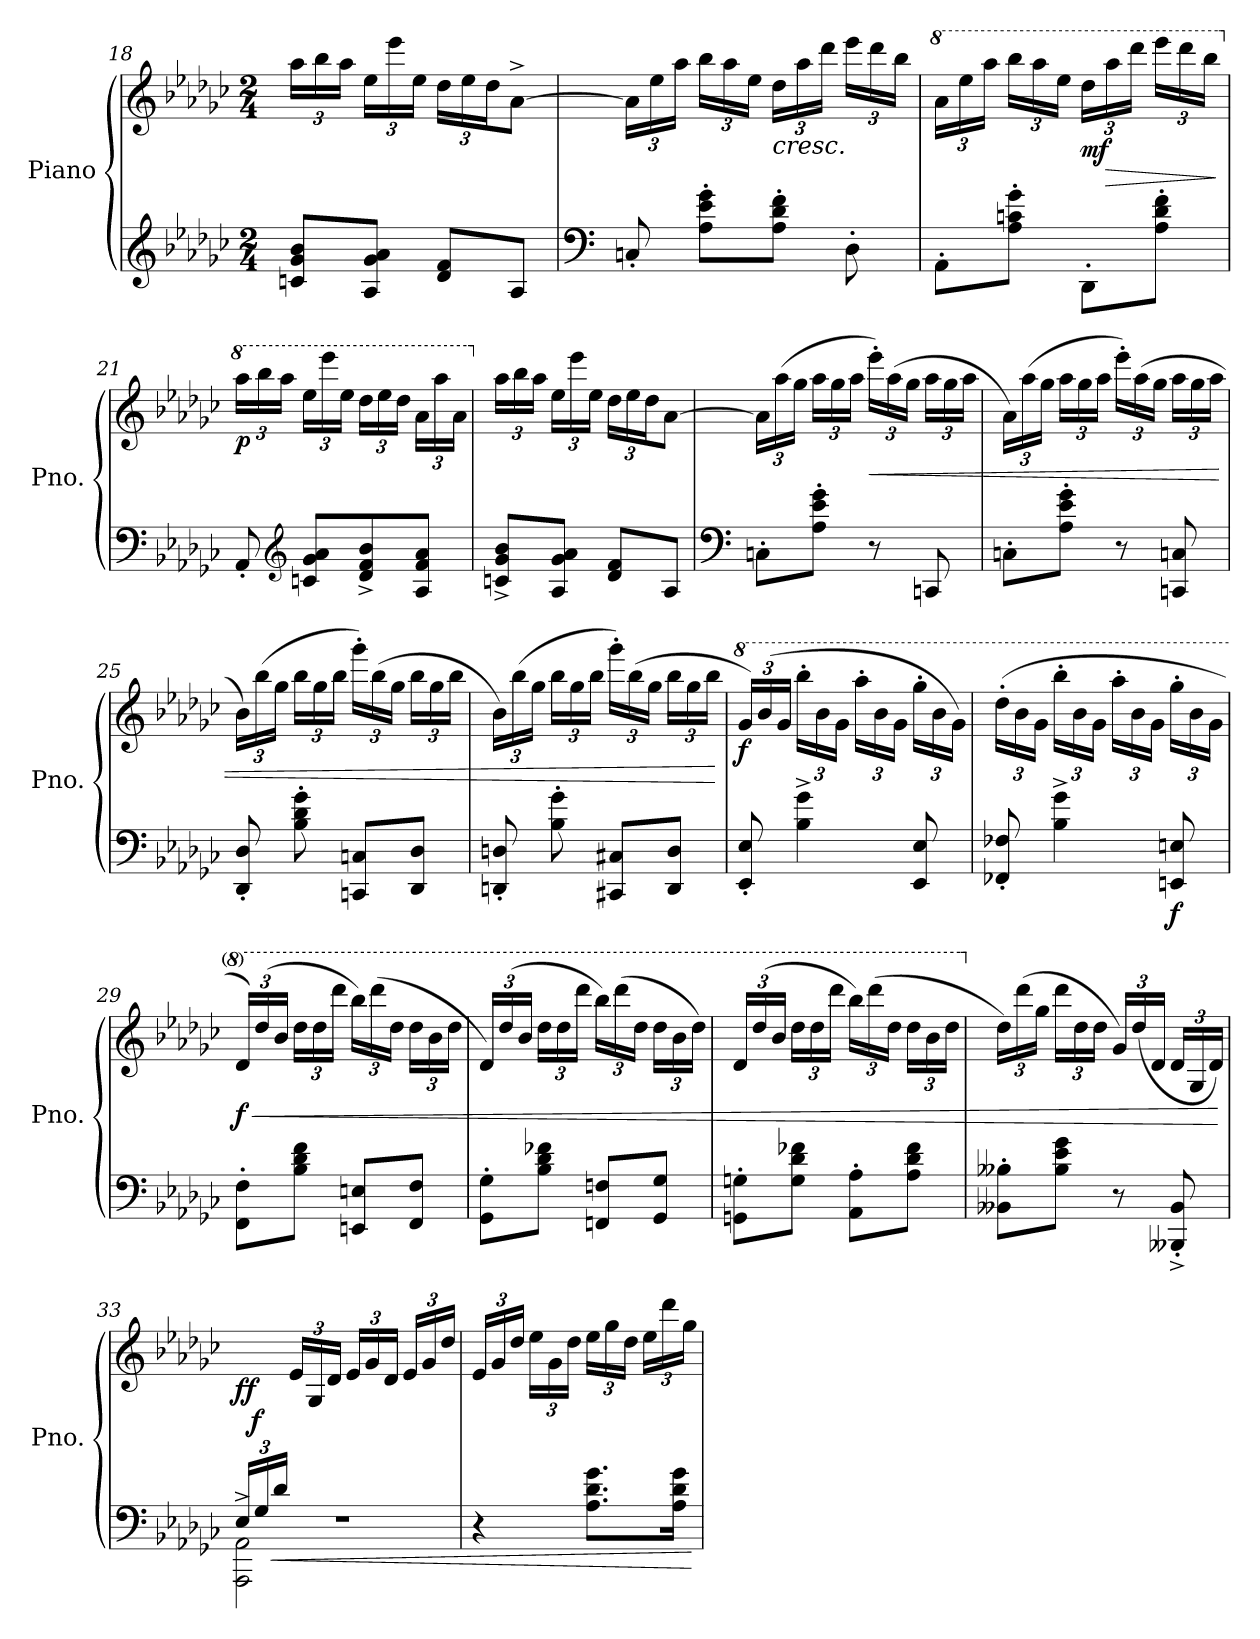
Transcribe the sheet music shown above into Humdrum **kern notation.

**kern	**kern	**dynam
*part1	*part1	*part1
*staff2	*staff1	*staff1/2
*I"Piano	*	*
*I'Pno.	*	*
*clefG2	*clefG2	*
*k[b-e-a-d-g-c-]	*k[b-e-a-d-g-c-]	*
*M2/4	*M2/4	*
*	*Xbrackettup	*
=18	=18	=18
8cn/ 8g-/ 8b-/L	24aa-\LL	.
.	24bb-\	.
*	*MM110	*
.	24aa-\JJ	.
8A-/ 8g-/ 8a-/J	24ee-\LL	.
.	24eee-\	.
.	24ee-\JJ	.
8d-/ 8f/L	24dd-\LL	.
*	*MM100	*
.	24ee-\	.
.	24dd-\J	.
8A-/J	[8a-^\J	.
=19	=19	=19
*clefF4	*	*
*	*MM116	*
8Cn'/	24a-\LL]	.
.	24ee-\	.
.	24aa-\JJ	.
8A-\' 8e-\' 8g-\'L	24bb-\LL	.
.	24aa-\	.
.	24ee-\JJ	.
!	!	!LO:HP:b
8A-\' 8d-\' 8f\'J	24dd-\LL	<
.	24aa-\	.
.	24ddd-\JJ	.
8D-'\	24eee-\LL	.
.	24ddd-\	.
.	24bb-\JJ	.
=20	=20	=20
*	*8va	*
8AA-'\L	24aa-\LL	.
.	24eee-\	.
.	24aaa-\JJ	.
8A-\' 8cn\' 8g-\'J	24bbb-\LL	.
.	24aaa-\	.
.	24eee-\JJ	.
!	!	!LO:DY:b
8DD-'\L	24ddd-\LL	mf
!	!	!LO:HP:n=1:b
.	24aaa-\	[ >
.	24dddd-\JJ	.
8A-\' 8d-\' 8f\'J	24eeee-\LL	.
.	24dddd-\	.
.	24bbb-\JJ	.
.	.	]
!!LO:LB:g=z
=21	=21	=21
*	*X8va	*
*	*8va	*
!	!	!LO:DY:b
8AA-'/	24aaa-\LL	p
.	24bbb-\	.
.	24aaa-\JJ	.
*clefG2	*	*
8cn/ 8g-/ 8a-/L	24eee-\LL	.
.	24eeee-\	.
.	24eee-\JJ	.
*	*MM110	*
8d-/^ 8f/^ 8b-/^	24ddd-\LL	.
.	24eee-\	.
.	24ddd-\JJ	.
8A-/ 8f/ 8a-/J	24aa-\LL	.
.	24aaa-\	.
.	24aa-\JJ	.
=22	=22	=22
*	*X8va	*
*	*MM105	*
8cn/^ 8g-/^ 8b-/^L	24aa-\LL	.
.	24bb-\	.
.	24aa-\JJ	.
*	*MM100	*
8A-/ 8g-/ 8a-/J	24ee-\LL	.
.	24eee-\	.
.	24ee-\JJ	.
8d-/ 8f/L	24dd-\LL	.
*	*MM90	*
.	24ee-\	.
.	24dd-\J	.
8A-/J	[8a-\J	.
=23	=23	=23
*clefF4	*	*
8Cn'\L	24a-\LL]	.
*	*MM110	*
.	(24aa-\	.
.	24gg-\JJ	.
*	*MM116	*
8A-\' 8e-\' 8g-\'J	24aa-\LL	.
.	24gg-\	.
.	24aa-\JJ	.
!	!	!LO:HP:b
8r	24eee-'\LL)	<
.	(24aa-\	.
.	24gg-\JJ	.
8CCn/	24aa-\LL	.
.	24gg-\	.
.	24aa-\JJ	.
=24	=24	=24
8Cn'\L	24a-\LL)	.
.	(24aa-\	.
.	24gg-\JJ	.
8A-\' 8e-\' 8g-\'J	24aa-\LL	.
.	24gg-\	.
.	24aa-\JJ	.
8r	24eee-'\LL)	.
.	(24aa-\	.
.	24gg-\JJ	.
8CCn/ 8Cn/	24aa-\LL	.
.	24gg-\	.
.	24aa-\JJ	.
!!LO:LB:g=z
=25	=25	=25
8DD-/' 8D-/'	24b-\LL)	.
.	(24bb-\	.
.	24gg-\JJ	.
8B-\' 8d-\' 8g-\'	24bb-\LL	.
.	24gg-\	.
.	24bb-\JJ	.
8CCn/ 8Cn/L	24ggg-'\LL)	.
.	(24bb-\	.
.	24gg-\JJ	.
8DD-/ 8D-/J	24bb-\LL	.
.	24gg-\	.
.	24bb-\JJ	.
=26	=26	=26
8DDn/' 8Dn/'	24b-\LL)	.
.	(24bb-\	.
.	24gg-\JJ	.
8B-\' 8g-\'	24bb-\LL	.
.	24gg-\	.
.	24bb-\JJ	.
8CC#X/ 8C#X/L	24ggg-'\LL)	.
.	(24bb-\	.
.	24gg-\JJ	.
8DD/ 8D/J	24bb-\LL	.
.	24gg-\	.
.	24bb-\JJ	.
.	.	[
=27	=27	=27
*	*8va	*
!	!	!LO:DY:b
8EE-/' 8E-/'	24gg-/LL)	f
.	(24bb-/	.
.	24gg-/JJ	.
4B-\^ 4g-\^	24bbb-'\LL	.
.	24bb-\	.
.	24gg-\JJ	.
.	24aaa-'\LL	.
.	24bb-\	.
.	24gg-\JJ	.
8EE-/ 8E-/	24ggg-'\LL	.
.	24bb-\	.
.	24gg-\JJ)	.
=28	=28	=28
8FF-X/' 8F-X/'	(24ddd-'\LL	.
.	24bb-\	.
.	24gg-\JJ	.
4B-\^ 4g-\^	24bbb-'\LL	.
.	24bb-\	.
.	24gg-\JJ	.
.	24aaa-'\LL	.
.	24bb-\	.
.	24gg-\JJ	.
!	!	!LO:DY:b=2
8EEn/ 8En/	24ggg-'\LL	f
.	24bb-\	.
.	24gg-\JJ	.
!!LO:PB:g=z
=29	=29	=29
!	!	!LO:HP:b
!	!	!LO:DY:n=1:b
8FF\' 8F\'L	24dd-/LL)	< f
.	(24ddd-/	.
.	24bb-/JJ	.
8B-\ 8d-\ 8f\J	24ddd-\LL	.
.	24ddd-\	.
.	24dddd-\JJ	.
8EEn/ 8En/L	24bbb-\LL)	.
.	(24dddd-\	.
.	24ddd-\JJ	.
8FF/ 8F/J	24ddd-\LL	.
.	24bb-\	.
.	24ddd-\JJ	.
=30	=30	=30
8GG-\' 8G-\'L	24dd-/LL)	.
.	(24ddd-/	.
.	24bb-/JJ	.
8B-\ 8d-\ 8f-X\J	24ddd-\LL	.
.	24ddd-\	.
.	24dddd-\JJ	.
8FFn/ 8Fn/L	24bbb-\LL)	.
.	(24dddd-\	.
.	24ddd-\JJ	.
8GG-/ 8G-/J	24ddd-\LL	.
.	24bb-\	.
.	24ddd-\JJ)	.
=31	=31	=31
*	*MM110	*
8GGn\' 8Gn\'L	24dd-/LL	.
.	(24ddd-/	.
.	24bb-/JJ	.
8G\ 8d-\ 8f-X\J	24ddd-\LL	.
.	24ddd-\	.
.	24dddd-\JJ	.
8AA-\' 8A-\'L	24bbb-\LL)	.
.	(24dddd-\	.
.	24ddd-\JJ	.
8A-\ 8d-\ 8f-\J	24ddd-\LL	.
.	24bb-\	.
.	24ddd-\JJ	.
=32	=32	=32
*	*X8va	*
*	*MM100	*
8BB--X\' 8B--X\'L	24dd-\LL)	.
.	(24ddd-\	.
.	24gg-\JJ	.
8B--\ 8e-\ 8g-\J	24ddd-\LL	.
.	24dd-\	.
.	24dd-\JJ	.
8r	24g-/LL)	.
.	(24dd-/	.
.	24d-/JJ	.
8BBB--X/'^ 8BB--/'^	24d-/LL	.
.	24G-/	.
.	24d-/JJ)	.
.	.	[
!!LO:LB:g=z
=33	=33	=33
*Xbrackettup	*	*
*	*MM116	*
*^	*	*
*	*^	*	*
!	!	!	!	!LO:DY:b
24E-/LL	2r	2AAA-\^ 2AA-\^	24ryy	ff
!	!	!	!	!LO:DY:b
24G-/	.	.	12ryy	f
!	!	!	!	!LO:HP:b=2
24d-/JJ	.	.	.	<
4.ryy	.	.	24e-/LL	.
.	.	.	24G-/	.
.	.	.	24d-/JJ	.
.	.	.	24e-/LL	.
.	.	.	24g-/	.
.	.	.	24d-/JJ	.
.	.	.	24e-/LL	.
.	.	.	24g-/	.
.	.	.	24dd-/JJ	.
*v	*v	*v	*	*
=34	=34	=34
4r	24e-/LL	.
.	24g-/	.
.	24dd-/JJ	.
.	24ee-\LL	.
.	24g-\	.
.	24dd-\JJ	.
8.A-\ 8.d-\ 8.g-\L	24ee-\LL	.
.	24gg-\	.
.	24dd-\JJ	.
.	24ee-\LL	.
.	24ddd-\	.
16A-\ 16d-\ 16g-\Jk	.	.
.	24gg-\JJ	.
.	.	[
=	=	=
*-	*-	*-
